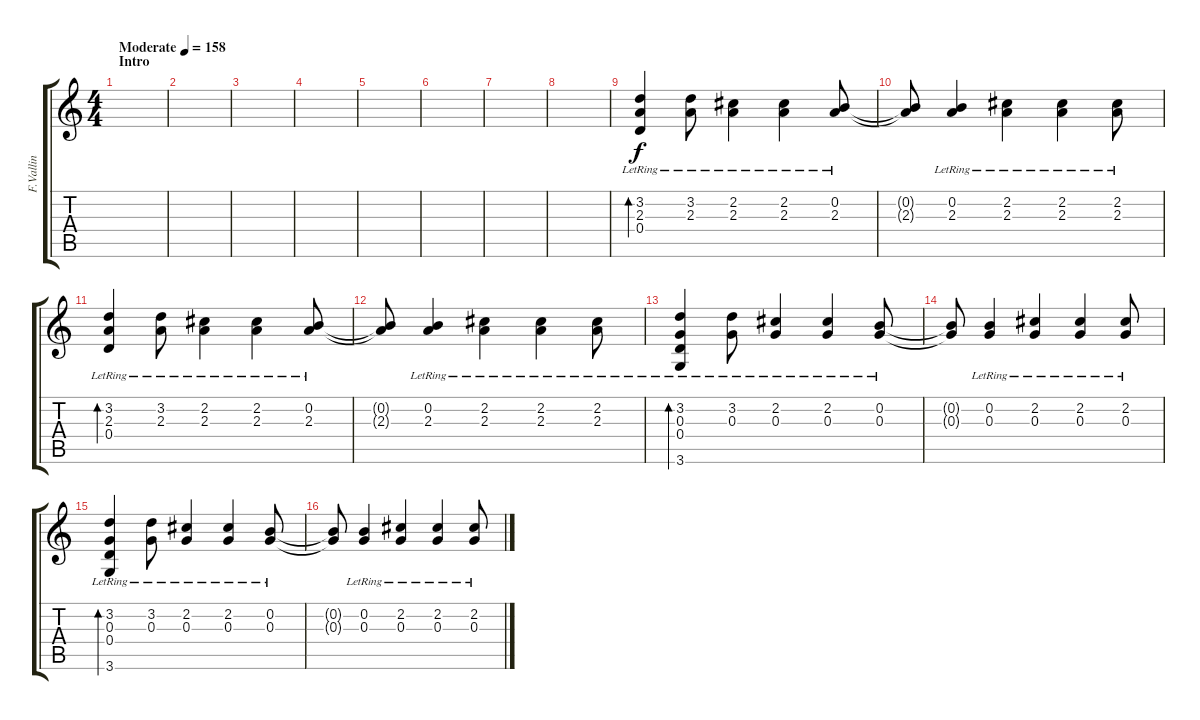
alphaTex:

\track ("F.Vallin" "F.Vallin") {instrument acousticguitarsteel}
\staff {score tabs}
\tuning (E4 B3 G3 D3 A2 E2) {hide}
\ts (4 4)
\section ("" "Intro")
\tempo (158 "Moderate")
\clef g2
\ks c
|
|
|
|
|
|
|
|
(3.2{lr} 2.3{lr} 0.4{lr}).4{bd 120} (3.2{lr} 2.3{lr}).8 (2.2{lr} 2.3{lr}).4 (2.2{lr} 2.3{lr}).4 (0.2{lr} 2.3{lr}).8 |
(0.2{t} 2.3{t}).8 (0.2{lr} 2.3{lr}).4 (2.2{lr} 2.3{lr}).4 (2.2{lr} 2.3{lr}).4 (2.2{lr} 2.3{lr}).8 |
(3.2{lr} 2.3{lr} 0.4{lr}).4{bd 120} (3.2{lr} 2.3{lr}).8 (2.2{lr} 2.3{lr}).4 (2.2{lr} 2.3{lr}).4 (0.2{lr} 2.3{lr}).8 |
(0.2{t} 2.3{t}).8 (0.2{lr} 2.3{lr}).4 (2.2{lr} 2.3{lr}).4 (2.2{lr} 2.3{lr}).4 (2.2{lr} 2.3{lr}).8 |
(3.2{lr} 0.3{lr} 0.4{lr} 3.6{lr}).4{bd 120} (3.2{lr} 0.3{lr}).8 (2.2{lr} 0.3{lr}).4 (2.2{lr} 0.3{lr}).4 (0.2{lr} 0.3{lr}).8 |
(0.2{t} 0.3{t}).8 (0.2{lr} 0.3{lr}).4 (2.2{lr} 0.3{lr}).4 (2.2{lr} 0.3{lr}).4 (2.2{lr} 0.3{lr}).8 |
(3.2{lr} 0.3{lr} 0.4{lr} 3.6{lr}).4{bd 120} (3.2{lr} 0.3{lr}).8 (2.2{lr} 0.3{lr}).4 (2.2{lr} 0.3{lr}).4 (0.2{lr} 0.3{lr}).8 |
(0.2{t} 0.3{t}).8 (0.2{lr} 0.3{lr}).4 (2.2{lr} 0.3{lr}).4 (2.2{lr} 0.3{lr}).4 (2.2{lr} 0.3{lr}).8
